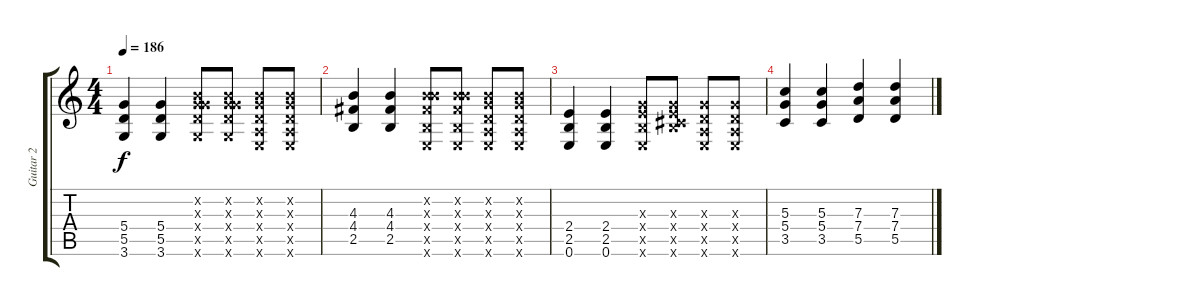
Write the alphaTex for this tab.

\track ("Guitar 2" "Guitar 2") {instrument distortionguitar}
\staff {score tabs}
\tuning (E4 B3 G3 D3 A2 E2) {hide}
\ts (4 4)
\tempo 186
\clef g2
\ks c
(5.4 5.5 3.6).4{dy f} (5.4 5.5 3.6).4 (0.2{x} 0.3{x} 5.4{x} 5.5{x} 3.6{x}).8 (0.2{x} 0.3{x} 5.4{x} 5.5{x} 3.6{x}).8 (0.2{x} 0.3{x} 0.4{x} 0.5{x} 0.6{x}).8 (0.2{x} 0.3{x} 0.4{x} 0.5{x} 0.6{x}).8 |
(4.3 4.4 2.5).4 (4.3 4.4 2.5).4 (0.2{x} 4.3{x} 4.4{x} 2.5{x} 0.6{x}).8 (0.2{x} 4.3{x} 4.4{x} 2.5{x} 0.6{x}).8 (0.2{x} 0.3{x} 0.4{x} 0.5{x} 0.6{x}).8 (0.2{x} 0.3{x} 0.4{x} 0.5{x} 0.6{x}).8 |
(2.4 2.5 0.6).4 (2.4 2.5 0.6).4 (0.3{x} 2.4{x} 2.5{x} 0.6{x}).8 (0.3{x} 2.4{x} 2.5{x} 9.6{x}).8 (0.3{x} 0.4{x} 0.5{x} 0.6{x}).8 (0.3{x} 0.4{x} 0.5{x} 0.6{x}).8 |
(5.3 5.4 3.5).4 (5.3 5.4 3.5).4 (7.3 7.4 5.5).4 (7.3 7.4 5.5).4
